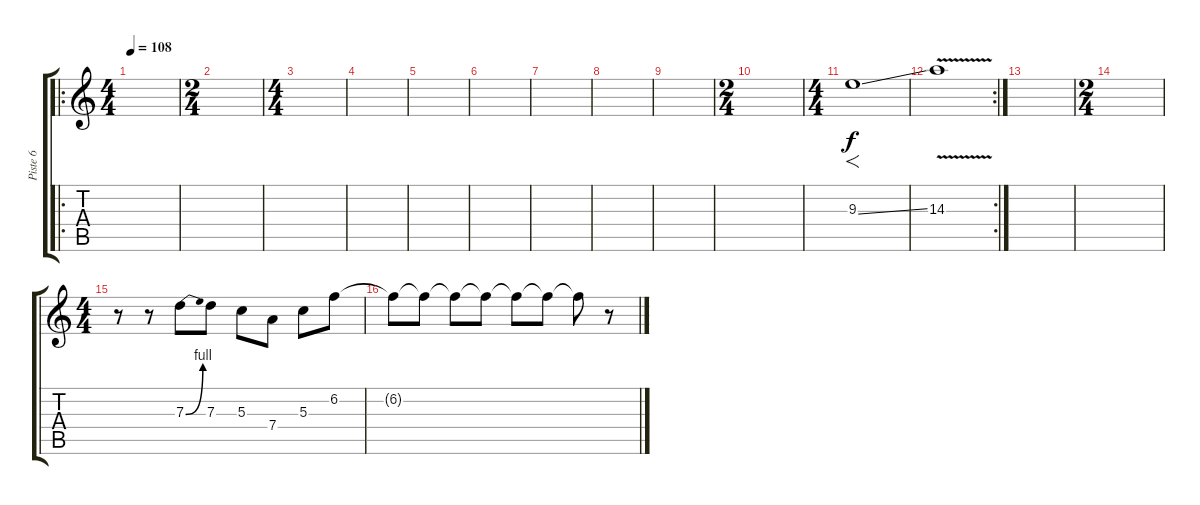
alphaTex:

\track ("Piste 6" "Piste 6") {instrument electricguitarclean}
\staff {score tabs}
\tuning (E4 B3 G3 D3 A2 E2) {hide}
\ro
\ts (4 4)
\tempo 108
\clef g2
\ks c
|
\ts (2 4)
|
\ts (4 4)
|
|
|
|
|
|
|
\ts (2 4)
|
\ts (4 4)
9.3{ss}.1{f} |
\rc 2
14.3{v}.1 |
|
\ts (2 4)
|
\ts (4 4)
r.8 r.8 7.3{be (bend 0 0 60 4)}.8 7.3.8 5.3.8 7.4.8 5.3.8 6.2.8 |
6.2{t}.8 6.2{t}.8 6.2{t}.8 6.2{t}.8 6.2{t}.8 6.2{t}.8 6.2{t}.8 r.8
